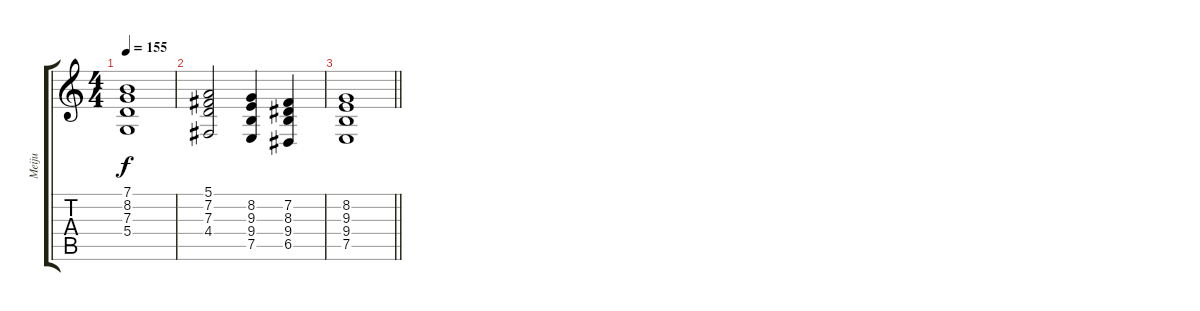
\track ("Meiju" "Meiju") {instrument synthstrings1}
\staff {score tabs}
\tuning (E4 B3 G3 D3 A2 E2) {hide}
\ts (4 4)
\tempo 155
\clef g2
\ks c
(7.1 8.2 7.3 5.4).1{dy f} |
(5.1 7.2 7.3 4.4).2 (8.2 9.3 9.4 7.5).4 (7.2 8.3 9.4 6.5).4 |
\barLineRight lightlight
(8.2 9.3 9.4 7.5).1
